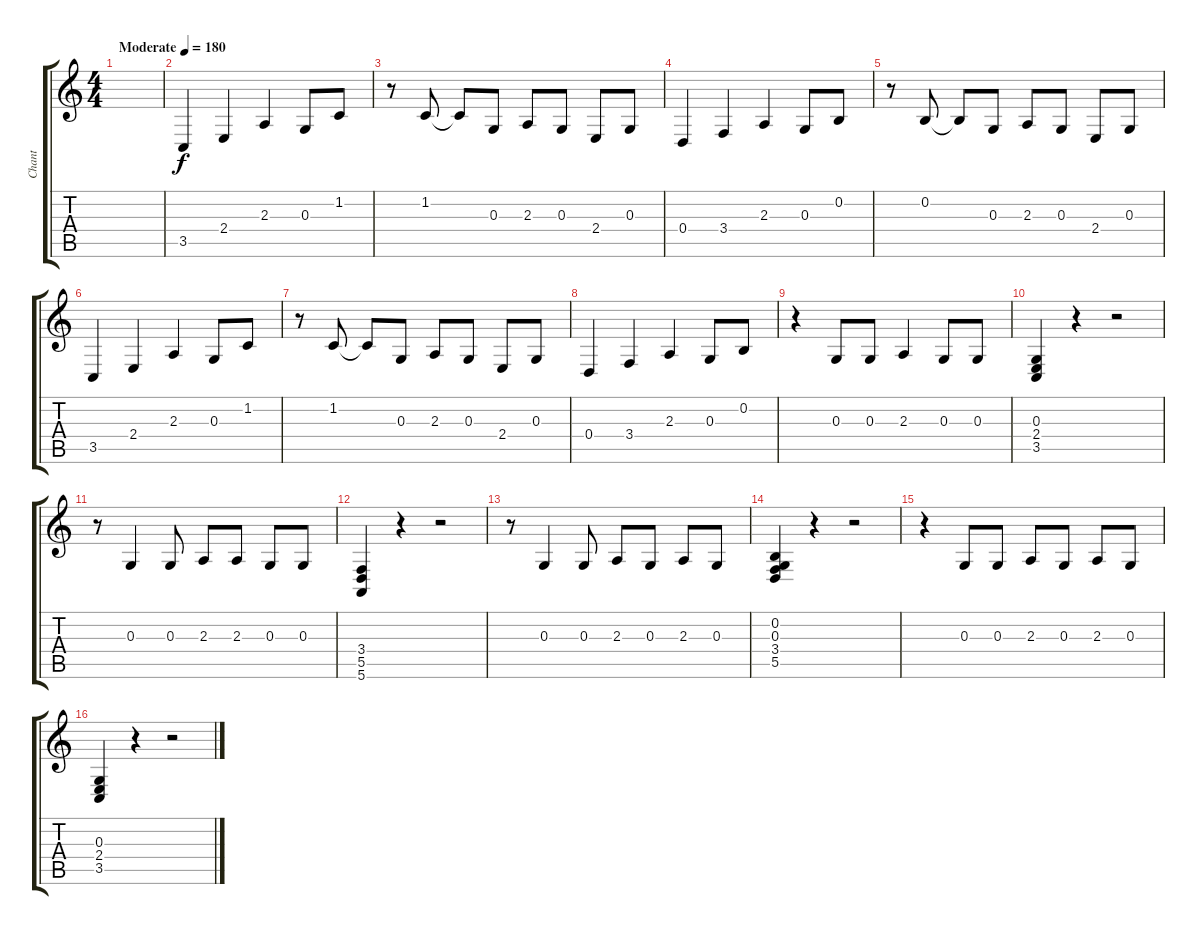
\track ("Chant" "Chant") {instrument acousticgrandpiano}
\staff {score tabs}
\tuning (E4 B3 G3 D3 A2 E2) {hide}
\ts (4 4)
\tempo (180 "Moderate")
\clef g2
\ks c
|
3.5.4 2.4.4 2.3.4 0.3.8 1.2.8 |
r.8 1.2.8 1.2{t}.8 0.3.8 2.3.8 0.3.8 2.4.8 0.3.8 |
0.4.4 3.4.4 2.3.4 0.3.8 0.2.8 |
r.8 0.2.8 0.2{t}.8 0.3.8 2.3.8 0.3.8 2.4.8 0.3.8 |
3.5.4 2.4.4 2.3.4 0.3.8 1.2.8 |
r.8 1.2.8 1.2{t}.8 0.3.8 2.3.8 0.3.8 2.4.8 0.3.8 |
0.4.4 3.4.4 2.3.4 0.3.8 0.2.8 |
r.4 0.3.8 0.3.8 2.3.4 0.3.8 0.3.8 |
(0.3 2.4 3.5).4 r.4 r.2 |
r.8 0.3.4 0.3.8 2.3.8 2.3.8 0.3.8 0.3.8 |
(3.4 5.5 5.6).4 r.4 r.2 |
r.8 0.3.4 0.3.8 2.3.8 0.3.8 2.3.8 0.3.8 |
(0.2 0.3 3.4 5.5).4 r.4 r.2 |
r.4 0.3.8 0.3.8 2.3.8 0.3.8 2.3.8 0.3.8 |
(0.3 2.4 3.5).4 r.4 r.2
